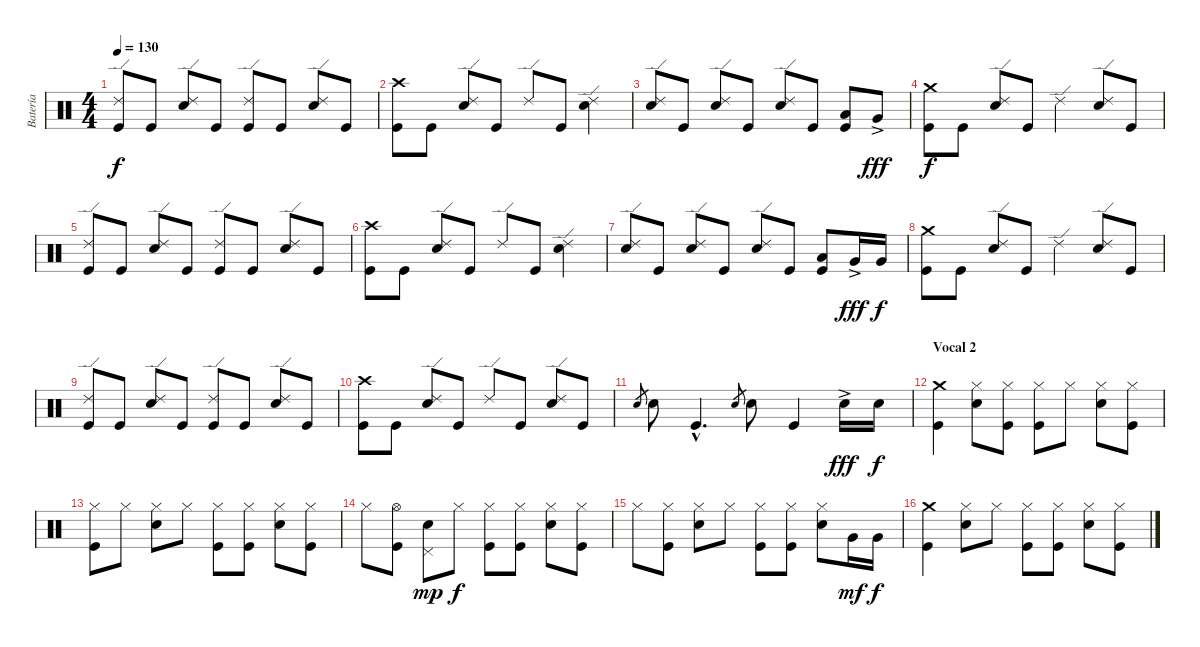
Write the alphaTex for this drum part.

\track ("Batería" "Batería") {instrument percussion}
\staff {score}
\articulation defaults
\ts (4 4)
\tempo 130
\clef neutral
\ks c
("Kick (hit)" "Ride (edge) 2").8{dy f} "Kick (hit)".8 ("Electric Snare (hit)" "Ride (edge) 2").8 "Kick (hit)".8 ("Kick (hit)" "Ride (edge) 2").8 "Kick (hit)".8 ("Electric Snare (hit)" "Ride (edge) 2").8 "Kick (hit)".8 |
("Kick (hit)" "Crash high (hit)").8 "Kick (hit)".8 ("Electric Snare (hit)" "Ride (edge) 2").8 "Kick (hit)".8 "Ride (edge) 2".8 "Kick (hit)".8 ("Electric Snare (hit)" "Ride (edge) 2").4 |
("Electric Snare (hit)" "Ride (edge) 2").8 "Kick (hit)".8 ("Electric Snare (hit)" "Ride (edge) 2").8 "Kick (hit)".8 ("Electric Snare (hit)" "Ride (edge) 2").8 "Kick (hit)".8 ("Kick (hit)" "Low Tom (hit)").8 "Very Low Tom (hit)"{ac}.8{dy fff} |
("Kick (hit)" "Crash medium (hit)").8{dy f} "Kick (hit)".8 ("Electric Snare (hit)" "Ride (edge) 2").8 "Kick (hit)".8 "Ride (edge) 2".4 ("Electric Snare (hit)" "Ride (edge) 2").8 "Kick (hit)".8 |
("Kick (hit)" "Ride (edge) 2").8 "Kick (hit)".8 ("Electric Snare (hit)" "Ride (edge) 2").8 "Kick (hit)".8 ("Kick (hit)" "Ride (edge) 2").8 "Kick (hit)".8 ("Electric Snare (hit)" "Ride (edge) 2").8 "Kick (hit)".8 |
("Kick (hit)" "Crash high (hit)").8 "Kick (hit)".8 ("Electric Snare (hit)" "Ride (edge) 2").8 "Kick (hit)".8 "Ride (edge) 2".8 "Kick (hit)".8 ("Electric Snare (hit)" "Ride (edge) 2").4 |
("Electric Snare (hit)" "Ride (edge) 2").8 "Kick (hit)".8 ("Electric Snare (hit)" "Ride (edge) 2").8 "Kick (hit)".8 ("Electric Snare (hit)" "Ride (edge) 2").8 "Kick (hit)".8 ("Kick (hit)" "Low Tom (hit)").8 "Very Low Tom (hit)"{ac}.16{dy fff} "Very Low Tom (hit)".16{dy f} |
("Kick (hit)" "Crash medium (hit)").8 "Kick (hit)".8 ("Electric Snare (hit)" "Ride (edge) 2").8 "Kick (hit)".8 "Ride (edge) 2".4 ("Electric Snare (hit)" "Ride (edge) 2").8 "Kick (hit)".8 |
("Kick (hit)" "Ride (edge) 2").8 "Kick (hit)".8 ("Electric Snare (hit)" "Ride (edge) 2").8 "Kick (hit)".8 ("Kick (hit)" "Ride (edge) 2").8 "Kick (hit)".8 ("Electric Snare (hit)" "Ride (edge) 2").8 "Kick (hit)".8 |
("Kick (hit)" "Crash high (hit)").8 "Kick (hit)".8 ("Electric Snare (hit)" "Ride (edge) 2").8 "Kick (hit)".8 "Ride (edge) 2".8 "Kick (hit)".8 ("Electric Snare (hit)" "Ride (edge) 2").8 "Kick (hit)".8 |
"Electric Snare (hit)".8{gr} "Electric Snare (hit)".8 "Kick (hit)"{hac}.4{d} "Electric Snare (hit)".8{gr} "Electric Snare (hit)".8 "Kick (hit)".4 "Electric Snare (hit)"{ac}.16{dy fff} "Electric Snare (hit)".16{dy f} |
\section ("" "Vocal 2")
("Kick (hit)" "Crash medium (hit)").4 ("Electric Snare (hit)" "Hi-Hat (closed)").8 ("Kick (hit)" "Hi-Hat (closed)").8 ("Kick (hit)" "Hi-Hat (closed)").8 "Hi-Hat (closed)".8 ("Electric Snare (hit)" "Hi-Hat (closed)").8 ("Kick (hit)" "Hi-Hat (closed)").8 |
("Kick (hit)" "Hi-Hat (closed)").8 "Hi-Hat (closed)".8 ("Electric Snare (hit)" "Hi-Hat (closed)").8 "Hi-Hat (closed)".8 ("Kick (hit)" "Hi-Hat (closed)").8 ("Kick (hit)" "Hi-Hat (closed)").8 ("Electric Snare (hit)" "Hi-Hat (closed)").8 ("Kick (hit)" "Hi-Hat (closed)").8 |
"Hi-Hat (closed)".8 ("Kick (hit)" "Hi-Hat (open)").8 ("Electric Snare (hit)" "Pedal Hi-Hat (hit)").8{dy mp} "Hi-Hat (closed)".8{dy f} ("Kick (hit)" "Hi-Hat (closed)").8 ("Kick (hit)" "Hi-Hat (closed)").8 ("Electric Snare (hit)" "Hi-Hat (closed)").8 ("Kick (hit)" "Hi-Hat (closed)").8 |
"Hi-Hat (closed)".8 ("Kick (hit)" "Hi-Hat (closed)").8 ("Electric Snare (hit)" "Hi-Hat (closed)").8 "Hi-Hat (closed)".8 ("Kick (hit)" "Hi-Hat (closed)").8 ("Kick (hit)" "Hi-Hat (closed)").8 ("Electric Snare (hit)" "Hi-Hat (closed)").8 "Very Low Tom (hit)".16{dy mf} "Very Low Tom (hit)".16{dy f} |
("Kick (hit)" "Crash medium (hit)").4 ("Electric Snare (hit)" "Hi-Hat (closed)").8 "Hi-Hat (closed)".8 ("Kick (hit)" "Hi-Hat (closed)").8 ("Kick (hit)" "Hi-Hat (closed)").8 ("Electric Snare (hit)" "Hi-Hat (closed)").8 ("Kick (hit)" "Hi-Hat (closed)").8
